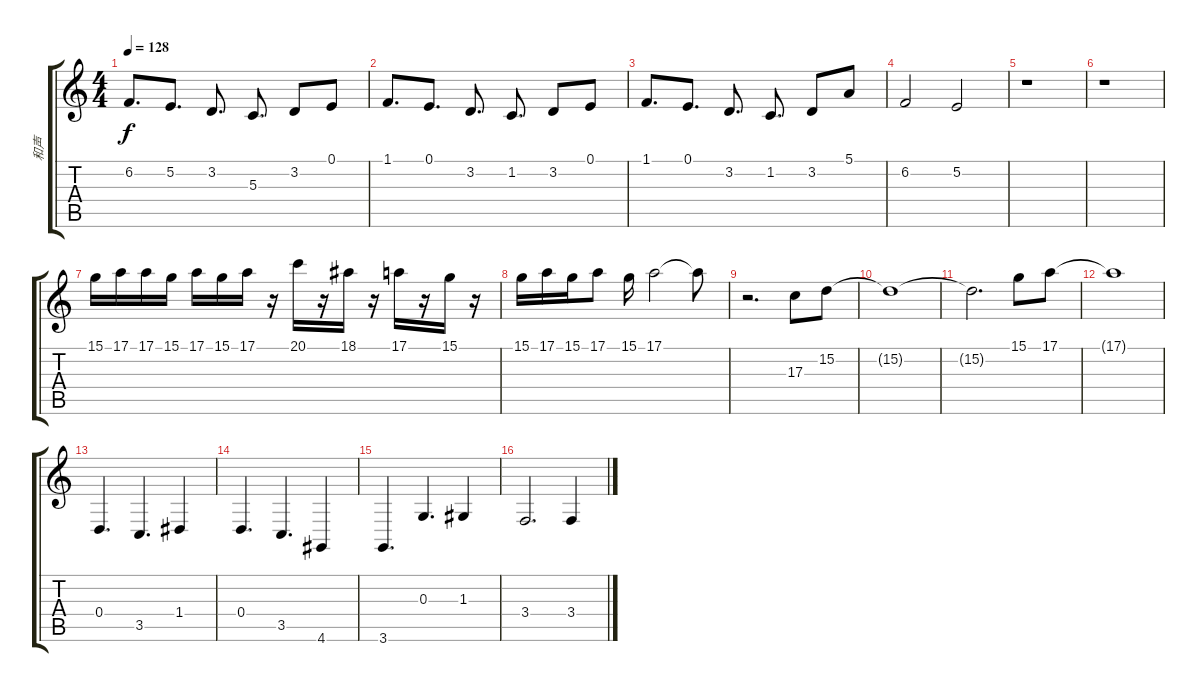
\track ("和声" "和声") {instrument brasssection}
\staff {score tabs}
\tuning (E4 B3 G3 D3 A2 E2) {hide}
\ts (4 4)
\tempo 128
\clef g2
\ks c
6.2.8{d dy f} 5.2.8{d} 3.2.8{d} 5.3.8{d} 3.2.8 0.1.8 |
1.1.8{d} 0.1.8{d} 3.2.8{d} 1.2.8{d} 3.2.8 0.1.8 |
1.1.8{d} 0.1.8{d} 3.2.8{d} 1.2.8{d} 3.2.8 5.1.8 |
6.2.2 5.2.2 |
r.1 |
r.1 |
15.1.16{instrument brasssection} 17.1.16 17.1.16 15.1.16 17.1.16 15.1.16 17.1.16 r.16 20.1.16 r.16 18.1.16 r.16 17.1.16 r.16 15.1.16 r.16 |
15.1.16 17.1.16 15.1.16 17.1.8 15.1.16 17.1.2 17.1{t}.8 |
r.2{d} 17.3.8{instrument brasssection} 15.2.8 |
15.2{t}.1 |
15.2{t}.2{d} 15.1.8 17.1.8 |
17.1{t}.1 |
0.4.4{d instrument overdrivenguitar} 3.5.4{d} 1.4.4 |
0.4.4{d} 3.5.4{d} 4.6.4 |
3.6.4{d} 0.3.4{d} 1.3.4 |
3.4.2{d} 3.4.4
